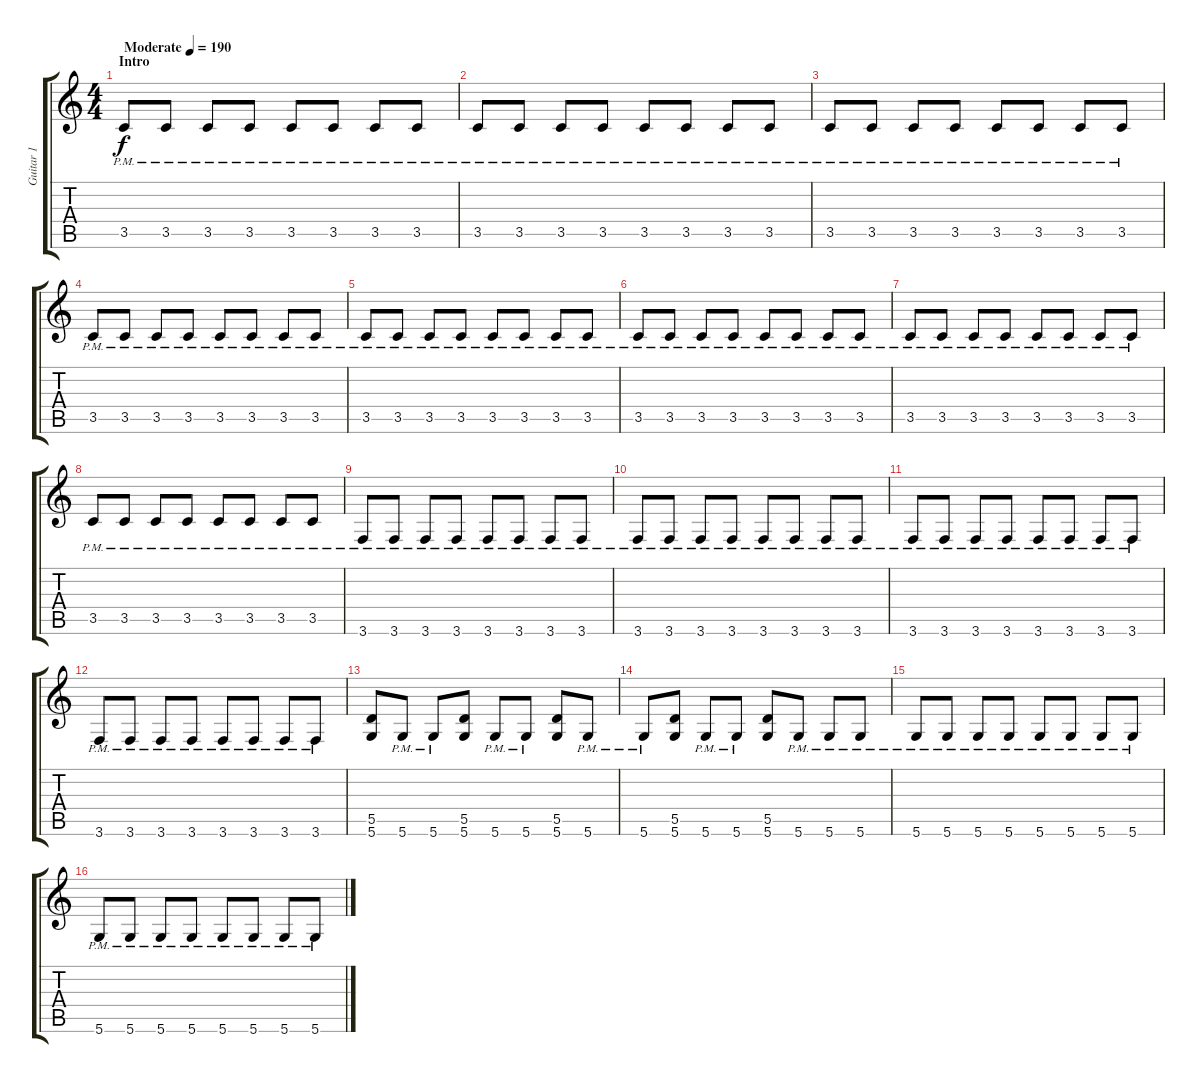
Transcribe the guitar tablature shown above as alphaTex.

\track ("Guitar 1" "Guitar 1") {instrument distortionguitar}
\staff {score tabs}
\tuning (E4 B3 G3 D3 A2 D2) {hide}
\ts (4 4)
\section ("" "Intro")
\tempo (190 "Moderate")
\clef g2
\ks c
3.5{pm}.8{dy f instrument distortionguitar} 3.5{pm}.8 3.5{pm}.8 3.5{pm}.8 3.5{pm}.8 3.5{pm}.8 3.5{pm}.8 3.5{pm}.8 |
3.5{pm}.8 3.5{pm}.8 3.5{pm}.8 3.5{pm}.8 3.5{pm}.8 3.5{pm}.8 3.5{pm}.8 3.5{pm}.8 |
3.5{pm}.8 3.5{pm}.8 3.5{pm}.8 3.5{pm}.8 3.5{pm}.8 3.5{pm}.8 3.5{pm}.8 3.5{pm}.8 |
3.5{pm}.8 3.5{pm}.8 3.5{pm}.8 3.5{pm}.8 3.5{pm}.8 3.5{pm}.8 3.5{pm}.8 3.5{pm}.8 |
3.5{pm}.8 3.5{pm}.8 3.5{pm}.8 3.5{pm}.8 3.5{pm}.8 3.5{pm}.8 3.5{pm}.8 3.5{pm}.8 |
3.5{pm}.8 3.5{pm}.8 3.5{pm}.8 3.5{pm}.8 3.5{pm}.8 3.5{pm}.8 3.5{pm}.8 3.5{pm}.8 |
3.5{pm}.8 3.5{pm}.8 3.5{pm}.8 3.5{pm}.8 3.5{pm}.8 3.5{pm}.8 3.5{pm}.8 3.5{pm}.8 |
3.5{pm}.8 3.5{pm}.8 3.5{pm}.8 3.5{pm}.8 3.5{pm}.8 3.5{pm}.8 3.5{pm}.8 3.5{pm}.8 |
3.6{pm}.8 3.6{pm}.8 3.6{pm}.8 3.6{pm}.8 3.6{pm}.8 3.6{pm}.8 3.6{pm}.8 3.6{pm}.8 |
3.6{pm}.8 3.6{pm}.8 3.6{pm}.8 3.6{pm}.8 3.6{pm}.8 3.6{pm}.8 3.6{pm}.8 3.6{pm}.8 |
3.6{pm}.8 3.6{pm}.8 3.6{pm}.8 3.6{pm}.8 3.6{pm}.8 3.6{pm}.8 3.6{pm}.8 3.6{pm}.8 |
3.6{pm}.8 3.6{pm}.8 3.6{pm}.8 3.6{pm}.8 3.6{pm}.8 3.6{pm}.8 3.6{pm}.8 3.6{pm}.8 |
(5.5 5.6).8 5.6{pm}.8 5.6{pm}.8 (5.5 5.6).8 5.6{pm}.8 5.6{pm}.8 (5.5 5.6).8 5.6{pm}.8 |
5.6{pm}.8 (5.5 5.6).8 5.6{pm}.8 5.6{pm}.8 (5.5 5.6).8 5.6{pm}.8 5.6{pm}.8 5.6{pm}.8 |
5.6{pm}.8 5.6{pm}.8 5.6{pm}.8 5.6{pm}.8 5.6{pm}.8 5.6{pm}.8 5.6{pm}.8 5.6{pm}.8 |
5.6{pm}.8 5.6{pm}.8 5.6{pm}.8 5.6{pm}.8 5.6{pm}.8 5.6{pm}.8 5.6{pm}.8 5.6{pm}.8
